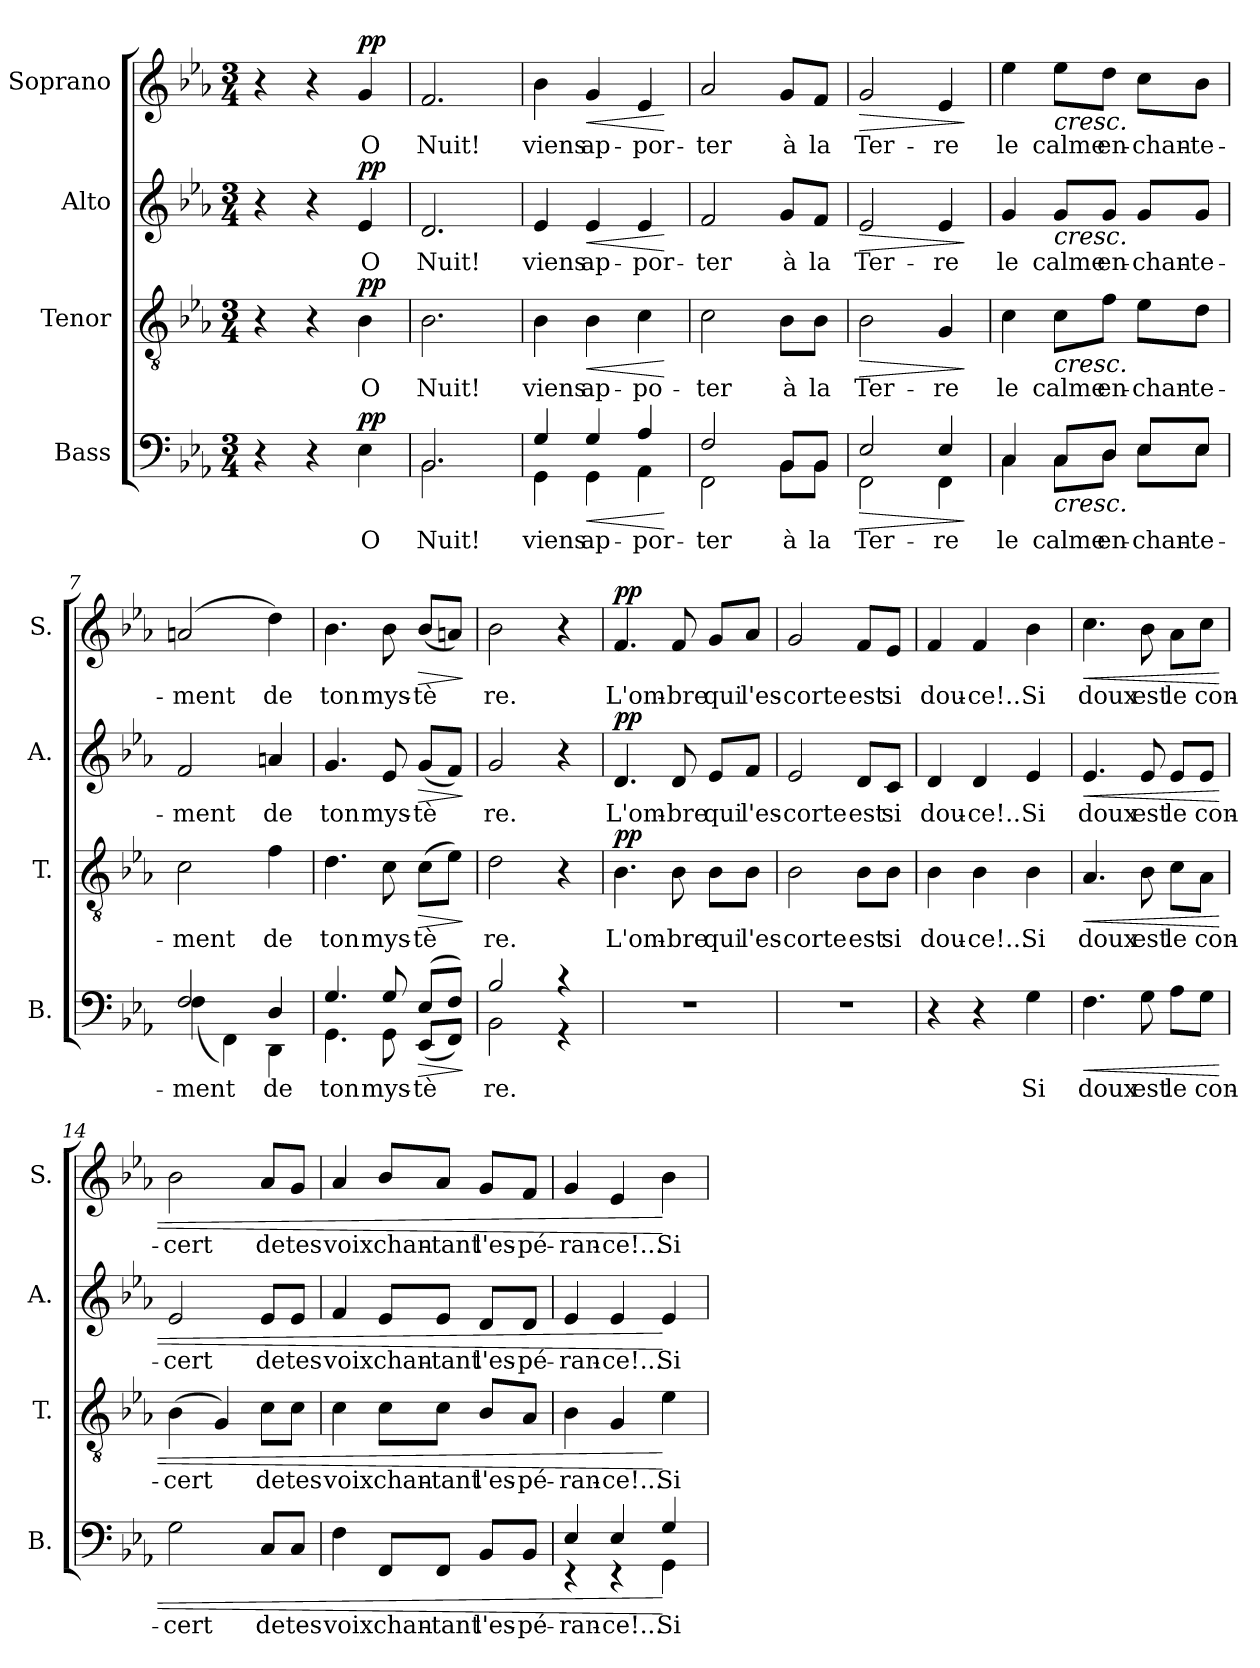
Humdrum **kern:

**kern	**text	**dynam	**kern	**text	**dynam	**kern	**text	**dynam	**kern	**text	**dynam
*part4	*part4	*part4	*part3	*part3	*part3	*part2	*part2	*part2	*part1	*part1	*part1
*staff4	*staff4	*staff4	*staff3	*staff3	*staff3	*staff2	*staff2	*staff2	*staff1	*staff1	*staff1
*I"Bass	*	*	*I"Tenor	*	*	*I"Alto	*	*	*I"Soprano	*	*
*I'B.	*	*	*I'T.	*	*	*I'A.	*	*	*I'S.	*	*
*clefF4	*	*	*clefGv2	*	*	*clefG2	*	*	*clefG2	*	*
*k[b-e-a-]	*	*	*k[b-e-a-]	*	*	*k[b-e-a-]	*	*	*k[b-e-a-]	*	*
*M3/4	*	*	*M3/4	*	*	*M3/4	*	*	*M3/4	*	*
=1	=1	=1	=1	=1	=1	=1	=1	=1	=1	=1	=1
4r	.	.	4r	.	.	4r	.	.	4r	.	.
4r	.	.	4r	.	.	4r	.	.	4r	.	.
*	*	*	*	*	*	*	*	*	*MM80	*	*
!	!LO:LY:b:color=#FF0000	!LO:DY:a	!	!LO:LY:b	!LO:DY:a	!	!LO:LY:b	!LO:DY:a	!	!LO:LY:b	!LO:DY:a
4E-i\	O	pp	4B-\	O	pp	4e-/	O	pp	4g/	O	pp
=2	=2	=2	=2	=2	=2	=2	=2	=2	=2	=2	=2
!	!LO:LY:b:color=#FF0000	!	!	!LO:LY:b	!	!	!LO:LY:b	!	!	!LO:LY:b	!
*^	*	*	*	*	*	*	*	*	*	*	*
2.BB-i/	2.BB-i\	Nuit!	.	2.B-\	Nuit!	.	2.d/	Nuit!	.	2.f/	Nuit!	.
=3	=3	=3	=3	=3	=3	=3	=3	=3	=3	=3	=3	=3
!	!	!LO:LY:b:color=#FF0000	!	!	!LO:LY:b	!	!	!LO:LY:b	!	!	!LO:LY:b	!
4Gi/	4GGi\	viens	.	4B-\	viens	.	4e-/	viens	.	4b-\	viens	.
!	!	!LO:LY:b:color=#FF0000	!LO:HP:b	!	!LO:LY:b	!LO:HP:b	!	!LO:LY:b	!LO:HP:b	!	!LO:LY:b	!LO:HP:b
4Gi/	4GGi\	ap-	<	4B-\	ap-	<	4e-/	ap-	<	4g/	ap-	<
!	!	!LO:LY:b:color=#FF0000	!	!	!LO:LY:b	!	!	!LO:LY:b	!	!	!LO:LY:b	!
4A-i/	4AA-i\	-por-	.	4c\	-po-	.	4e-/	-por-	.	4e-/	-por-	.
*v	*v	*	*	*	*	*	*	*	*	*	*	*
.	.	[	.	.	[	.	.	[	.	.	[
=4	=4	=4	=4	=4	=4	=4	=4	=4	=4	=4	=4
!	!LO:LY:b:color=#FF0000	!	!	!LO:LY:b	!	!	!LO:LY:b	!	!	!LO:LY:b	!
*^	*	*	*	*	*	*	*	*	*	*	*
2Fi/	2FFi\	-ter	.	2c\	-ter	.	2f/	-ter	.	2a-/	-ter	.
!	!	!LO:LY:b:color=#FF0000	!	!	!LO:LY:b	!	!	!LO:LY:b	!	!	!LO:LY:b	!
8BB-i/L	8BB-i\L	à	.	8B-\L	à	.	8g/L	à	.	8g/L	à	.
!	!	!LO:LY:b:color=#FF0000	!	!	!LO:LY:b	!	!	!LO:LY:b	!	!	!LO:LY:b	!
8BB-i/J	8BB-i\J	la	.	8B-\J	la	.	8f/J	la	.	8f/J	la	.
=5	=5	=5	=5	=5	=5	=5	=5	=5	=5	=5	=5	=5
!	!	!LO:LY:b:color=#FF0000	!LO:HP:b	!	!LO:LY:b	!LO:HP:b	!	!LO:LY:b	!LO:HP:b	!	!LO:LY:b	!LO:HP:b
2E-i/	2FFi\	Ter-	>	2B-\	Ter-	>	2e-/	Ter-	>	2g/	Ter-	>
!	!	!LO:LY:b:color=#FF0000	!	!	!LO:LY:b	!	!	!LO:LY:b	!	!	!LO:LY:b	!
4E-i/	4FFi\	-re	.	4G/	-re	.	4e-/	-re	.	4e-/	-re	.
*v	*v	*	*	*	*	*	*	*	*	*	*	*
.	.	]	.	.	]	.	.	]	.	.	]
=6	=6	=6	=6	=6	=6	=6	=6	=6	=6	=6	=6
!	!LO:LY:b:color=#FF0000	!	!	!LO:LY:b	!	!	!LO:LY:b	!	!	!LO:LY:b	!
*^	*	*	*	*	*	*	*	*	*	*	*
4Ci/	4Ci\	le	.	4c\	le	.	4g/	le	.	4ee-\	le	.
!	!	!LO:LY:b:color=#FF0000	!LO:HP:b	!	!LO:LY:b	!LO:HP:b	!	!LO:LY:b	!LO:HP:b	!	!LO:LY:b	!LO:HP:b
8Ci/L	8Ci\L	calme	<	8c\L	calme	<	8g/L	calme	<	8ee-\L	calme	<
!	!	!LO:LY:b:color=#FF0000	!	!	!LO:LY:b	!	!	!LO:LY:b	!	!	!LO:LY:b	!
8Di/J	8Di\J	en-	.	8f\J	en-	.	8g/J	en-	.	8dd\J	en-	.
!	!	!LO:LY:b:color=#FF0000	!	!	!LO:LY:b	!	!	!LO:LY:b	!	!	!LO:LY:b	!
8E-i/L	8E-i\L	-chan-	.	8e-\L	-chan-	.	8g/L	-chan-	.	8cc\L	-chan-	.
!	!	!LO:LY:b:color=#FF0000	!	!	!LO:LY:b	!	!	!LO:LY:b	!	!	!LO:LY:b	!
8E-i/J	8E-i\J	-te-	.	8d\J	-te-	.	8g/J	-te-	.	8b-\J	-te-	.
!!LO:LB:g=z
=7	=7	=7	=7	=7	=7	=7	=7	=7	=7	=7	=7	=7
!	!	!LO:LY:b:color=#FF0000	!	!	!LO:LY:b	!	!	!LO:LY:b	!	!	!LO:LY:b	!
2Fi/	(4Fi\	-ment	.	2c\	-ment	.	2f/	-ment	.	(2an/	-ment	.
.	4FFi\)	.	.	.	.	.	.	.	.	.	.	.
!	!	!LO:LY:b:color=#FF0000	!	!	!LO:LY:b	!	!	!LO:LY:b	!	!	!LO:LY:b	!
4Di/	4DDi\	de	.	4f\	de	.	4an/	de	.	4dd\)	de	.
=8	=8	=8	=8	=8	=8	=8	=8	=8	=8	=8	=8	=8
!	!	!LO:LY:b:color=#FF0000	!	!	!LO:LY:b	!	!	!LO:LY:b	!	!	!LO:LY:b	!
4.Gi/	4.GGi\	ton	.	4.d\	ton	.	4.g/	ton	.	4.b-\	ton	.
!	!	!LO:LY:b:color=#FF0000	!	!	!LO:LY:b	!	!	!LO:LY:b	!	!	!LO:LY:b	!
8Gi/	8GGi\	mys-	.	8c\	mys-	.	8e-/	mys-	.	8b-\	mys-	.
!	!	!LO:LY:b:color=#FF0000	!LO:HP:b	!	!LO:LY:b	!LO:HP:b	!	!LO:LY:b	!LO:HP:b	!	!LO:LY:b	!LO:HP:b
(8E-i/L	(8EE-i/L	-tè	>	(8c\L	-tè	>	(8g/L	-tè	>	(8b-/L	-tè	>
8Fi/J)	8FFi/J)	.	.	8e-\J)	.	.	8f/J)	.	.	8an/J)	.	.
*v	*v	*	*	*	*	*	*	*	*	*	*	*
.	.	[ ]	.	.	[ ]	.	.	[ ]	.	.	[ ]
=9	=9	=9	=9	=9	=9	=9	=9	=9	=9	=9	=9
!	!LO:LY:b:color=#FF0000	!	!	!LO:LY:b	!	!	!LO:LY:b	!	!	!LO:LY:b	!
*^	*	*	*	*	*	*	*	*	*	*	*
2B-i/	2BB-i\	re.	.	2d\	re.	.	2g/	re.	.	2b-\	re.	.
4r	4r	.	.	4r	.	.	4r	.	.	4r	.	.
=10	=10	=10	=10	=10	=10	=10	=10	=10	=10	=10	=10	=10
!	!	!	!	!	!LO:LY:b	!LO:DY:a	!	!LO:LY:b	!LO:DY:a	!	!LO:LY:b	!LO:DY:a
*v	*v	*	*	*	*	*	*	*	*	*	*	*
2.r	.	.	4.B-\	L'om-	pp	4.d/	L'om-	pp	4.f/	L'om-	pp
!	!	!	!	!LO:LY:b	!	!	!LO:LY:b	!	!	!LO:LY:b	!
.	.	.	8B-\	-bre	.	8d/	-bre	.	8f/	-bre	.
!	!	!	!	!LO:LY:b	!	!	!LO:LY:b	!	!	!LO:LY:b	!
.	.	.	8B-\L	qui	.	8e-/L	qui	.	8g/L	qui	.
!	!	!	!	!LO:LY:b	!	!	!LO:LY:b	!	!	!LO:LY:b	!
.	.	.	8B-\J	l'es-	.	8f/J	l'es-	.	8a-/J	l'es-	.
=11	=11	=11	=11	=11	=11	=11	=11	=11	=11	=11	=11
!	!	!	!	!LO:LY:b	!	!	!LO:LY:b	!	!	!LO:LY:b	!
2.r	.	.	2B-\	-corte	.	2e-/	-corte	.	2g/	-corte	.
!	!	!	!	!LO:LY:b	!	!	!LO:LY:b	!	!	!LO:LY:b	!
.	.	.	8B-\L	est	.	8d/L	est	.	8f/L	est	.
!	!	!	!	!LO:LY:b	!	!	!LO:LY:b	!	!	!LO:LY:b	!
.	.	.	8B-\J	si	.	8c/J	si	.	8e-/J	si	.
=12	=12	=12	=12	=12	=12	=12	=12	=12	=12	=12	=12
!	!	!	!	!LO:LY:b	!	!	!LO:LY:b	!	!	!LO:LY:b	!
4r	.	.	4B-\	dou-	.	4d/	dou-	.	4f/	dou-	.
!	!	!	!	!LO:LY:b	!	!	!LO:LY:b	!	!	!LO:LY:b	!
4r	.	.	4B-\	-ce!...	.	4d/	-ce!..	.	4f/	-ce!..	.
!	!LO:LY:b:color=#FF0000	!	!	!LO:LY:b	!	!	!LO:LY:b	!	!	!LO:LY:b	!
4Gi\	Si	.	4B-\	Si	.	4e-/	Si	.	4b-\	Si	.
=13	=13	=13	=13	=13	=13	=13	=13	=13	=13	=13	=13
!	!LO:LY:b:color=#FF0000	!LO:HP:b	!	!LO:LY:b	!LO:HP:b	!	!LO:LY:b	!LO:HP:b	!	!LO:LY:b	!LO:HP:b
4.Fi\	doux	<	4.A-/	doux	<	4.e-/	doux	<	4.cc\	doux	<
!	!LO:LY:b:color=#FF0000	!	!	!LO:LY:b	!	!	!LO:LY:b	!	!	!LO:LY:b	!
8Gi\	est	.	8B-\	est	.	8e-/	est	.	8b-\	est	.
!	!LO:LY:b:color=#FF0000	!	!	!LO:LY:b	!	!	!LO:LY:b	!	!	!LO:LY:b	!
8A-i\L	le	.	8c\L	le	.	8e-/L	le	.	8a-\L	le	.
!	!LO:LY:b:color=#FF0000	!	!	!LO:LY:b	!	!	!LO:LY:b	!	!	!LO:LY:b	!
8Gi\J	con-	.	8A-\J	con-	.	8e-/J	con-	.	8cc\J	con-	.
!!LO:LB:g=z
=14	=14	=14	=14	=14	=14	=14	=14	=14	=14	=14	=14
!	!LO:LY:b:color=#FF0000	!	!	!LO:LY:b	!	!	!LO:LY:b	!	!	!LO:LY:b	!
2Gi\	-cert	.	(4B-\	-cert	.	2e-/	-cert	.	2b-\	-cert	.
.	.	.	4G/)	.	.	.	.	.	.	.	.
!	!LO:LY:b:color=#FF0000	!	!	!LO:LY:b	!	!	!LO:LY:b	!	!	!LO:LY:b	!
8Ci/L	de	.	8c\L	de	.	8e-/L	de	.	8a-/L	de	.
!	!LO:LY:b:color=#FF0000	!	!	!LO:LY:b	!	!	!LO:LY:b	!	!	!LO:LY:b	!
8Ci/J	tes	.	8c\J	tes	.	8e-/J	tes	.	8g/J	tes	.
=15	=15	=15	=15	=15	=15	=15	=15	=15	=15	=15	=15
!	!LO:LY:b:color=#FF0000	!	!	!LO:LY:b	!	!	!LO:LY:b	!	!	!LO:LY:b	!
4Fi\	voix	.	4c\	voix	.	4f/	voix	.	4a-/	voix	.
!	!LO:LY:b:color=#FF0000	!	!	!LO:LY:b	!	!	!LO:LY:b	!	!	!LO:LY:b	!
8FFi/L	chan-	.	8c\L	chan-	.	8e-/L	chan-	.	8b-/L	chan-	.
!	!LO:LY:b:color=#FF0000	!	!	!LO:LY:b	!	!	!LO:LY:b	!	!	!LO:LY:b	!
8FFi/J	-tant	.	8c\J	-tant	.	8e-/J	-tant	.	8a-/J	-tant	.
!	!LO:LY:b:color=#FF0000	!	!	!LO:LY:b	!	!	!LO:LY:b	!	!	!LO:LY:b	!
8BB-i/L	l'es-	.	8B-/L	l'es-	.	8d/L	l'es-	.	8g/L	l'es-	.
!	!LO:LY:b:color=#FF0000	!	!	!LO:LY:b	!	!	!LO:LY:b	!	!	!LO:LY:b	!
8BB-i/J	-pé-	.	8A-/J	-pé-	.	8d/J	-pé-	.	8f/J	-pé-	.
=16	=16	=16	=16	=16	=16	=16	=16	=16	=16	=16	=16
!	!LO:LY:b:color=#FF0000	!	!	!LO:LY:b	!	!	!LO:LY:b	!	!	!LO:LY:b	!
*^	*	*	*	*	*	*	*	*	*	*	*
4E-i/	4r	-ran-	.	4B-\	-ran-	.	4e-/	-ran-	.	4g/	-ran-	.
!	!	!LO:LY:b:color=#FF0000	!	!	!LO:LY:b	!	!	!LO:LY:b	!	!	!LO:LY:b	!
4E-i/	4r	-ce!...	.	4G/	-ce!...	.	4e-/	-ce!...	.	4e-/	-ce!...	.
!	!	!LO:LY:b:color=#FF0000	!	!	!LO:LY:b	!	!	!LO:LY:b	!	!	!LO:LY:b	!
4Gi/	4GGi\	Si	[	4e-\	Si	[	4e-/	Si	[	4b-\	Si	[
*v	*v	*	*	*	*	*	*	*	*	*	*	*
=	=	=	=	=	=	=	=	=	=	=	=
*-	*-	*-	*-	*-	*-	*-	*-	*-	*-	*-	*-
